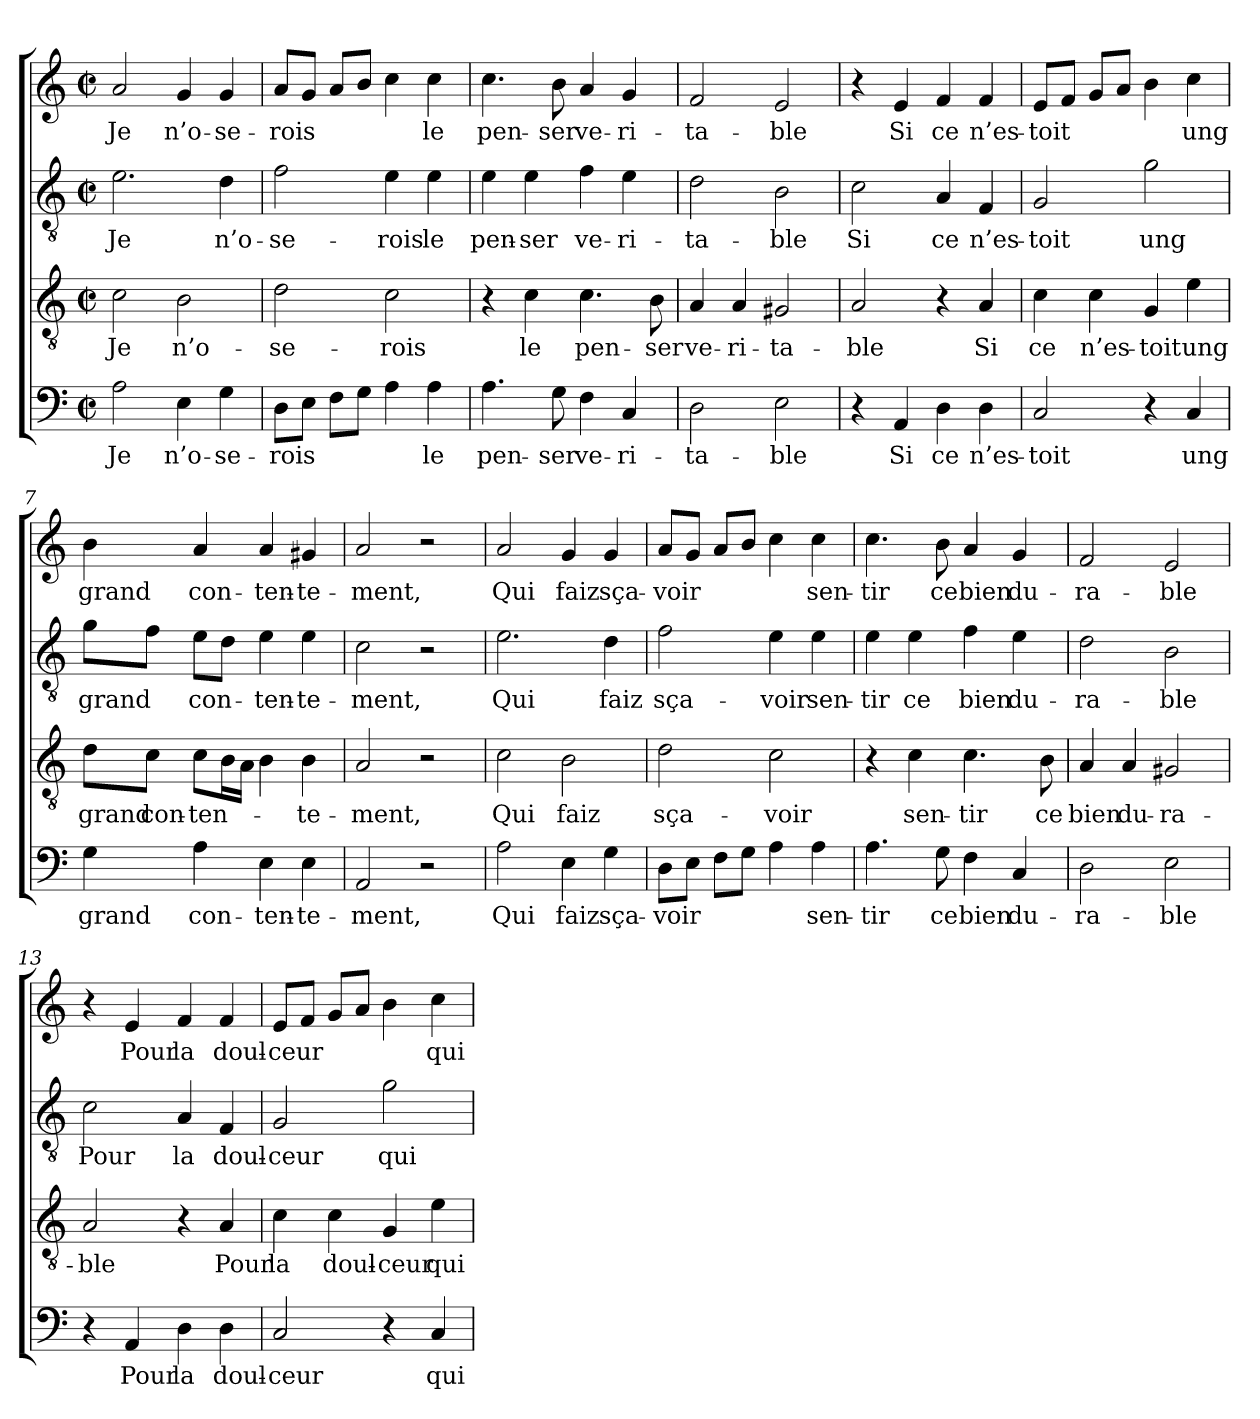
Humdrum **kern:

**kern	**text	**kern	**text	**kern	**text	**kern	**text
*part4	*part4	*part3	*part3	*part2	*part2	*part1	*part1
*staff4	*staff4	*staff3	*staff3	*staff2	*staff2	*staff1	*staff1
*clefF4	*	*clefGv2	*	*clefGv2	*	*clefG2	*
*	*	*ITrd7c12	*	*ITrd7c12	*	*	*
*k[]	*	*k[]	*	*k[]	*	*k[]	*
*M2/2	*	*M2/2	*	*M2/2	*	*M2/2	*
*met(c|)	*	*met(c|)	*	*met(c|)	*	*met(c|)	*
=1	=1	=1	=1	=1	=1	=1	=1
2A	Je	2C	Je	2.E	Je	2a	Je
4E	n’o-	2BB	n’o-	.	.	4g	n’o-
4G	-se-	.	.	4D	n’o-	4g	-se-
=2	=2	=2	=2	=2	=2	=2	=2
8DL	-rois	2D	-se-	2F	-se-	8aL	-rois
8EJ	.	.	.	.	.	8gJ	.
8FL	.	.	.	.	.	8aL	.
8GJ	.	.	.	.	.	8bJ	.
4A	.	2C	-rois	4E	-rois	4cc	.
4A	le	.	.	4E	le	4cc	le
=3	=3	=3	=3	=3	=3	=3	=3
4.A	pen-	4r	.	4E	pen-	4.cc	pen-
.	.	4C	le	4E	-ser	.	.
8G	-ser	.	.	.	.	8b	-ser
4F	ve-	4.C	pen-	4F	ve-	4a	ve-
4C	-ri-	.	.	4E	-ri-	4g	-ri-
.	.	8BB	-ser	.	.	.	.
=4	=4	=4	=4	=4	=4	=4	=4
2D	-ta-	4AA	ve-	2D	-ta-	2f	-ta-
.	.	4AA	-ri-	.	.	.	.
2E	-ble	2GG#X	-ta-	2BB	-ble	2e	-ble
!!LO:LB:g=z
=5	=5	=5	=5	=5	=5	=5	=5
4r	.	2AA	-ble	2C	Si	4r	.
4AA	Si	.	.	.	.	4e	Si
4D	ce	4r	.	4AA	ce	4f	ce
4D	n’es-	4AA	Si	4FF	n’es-	4f	n’es-
=6	=6	=6	=6	=6	=6	=6	=6
2C	-toit	4C	ce	2GG	-toit	8eL	-toit
.	.	.	.	.	.	8fJ	.
.	.	4C	n’es-	.	.	8gL	.
.	.	.	.	.	.	8aJ	.
4r	.	4GG	-toit	2G	ung	4b	.
4C	ung	4E	ung	.	.	4cc	ung
=7	=7	=7	=7	=7	=7	=7	=7
4G	grand	8DL	grand	8GL	grand	4b	grand
.	.	8CJ	con-	8FJ	.	.	.
4A	con-	8CL	-ten-	8EL	con-	4a	con-
.	.	16BBL	.	8DJ	.	.	.
.	.	16AAJJ	.	.	.	.	.
4E	-ten-	4BB	.	4E	-ten-	4a	-ten-
4E	-te-	4BB	-te-	4E	-te-	4g#X	-te-
=8	=8	=8	=8	=8	=8	=8	=8
2AA	-ment,	2AA	-ment,	2C	-ment,	2a	-ment,
2r	.	2r	.	2r	.	2r	.
!!LO:LB:g=z
=9	=9	=9	=9	=9	=9	=9	=9
2A	Qui	2C	Qui	2.E	Qui	2a	Qui
4E	faiz	2BB	faiz	.	.	4g	faiz
4G	sça-	.	.	4D	faiz	4g	sça-
=10	=10	=10	=10	=10	=10	=10	=10
8DL	-voir	2D	sça-	2F	sça-	8aL	-voir
8EJ	.	.	.	.	.	8gJ	.
8FL	.	.	.	.	.	8aL	.
8GJ	.	.	.	.	.	8bJ	.
4A	.	2C	-voir	4E	-voir	4cc	.
4A	sen-	.	.	4E	sen-	4cc	sen-
=11	=11	=11	=11	=11	=11	=11	=11
4.A	-tir	4r	.	4E	-tir	4.cc	-tir
.	.	4C	sen-	4E	ce	.	.
8G	ce	.	.	.	.	8b	ce
4F	bien	4.C	-tir	4F	bien	4a	bien
4C	du-	.	.	4E	du-	4g	du-
.	.	8BB	ce	.	.	.	.
=12	=12	=12	=12	=12	=12	=12	=12
2D	-ra-	4AA	bien	2D	-ra-	2f	-ra-
.	.	4AA	du-	.	.	.	.
2E	-ble	2GG#X	-ra-	2BB	-ble	2e	-ble
!!LO:PB:g=z
=13	=13	=13	=13	=13	=13	=13	=13
4r	.	2AA	-ble	2C	Pour	4r	.
4AA	Pour	.	.	.	.	4e	Pour
4D	la	4r	.	4AA	la	4f	la
4D	doul-	4AA	Pour	4FF	doul-	4f	doul-
=14	=14	=14	=14	=14	=14	=14	=14
2C	-ceur	4C	la	2GG	-ceur	8eL	-ceur
.	.	.	.	.	.	8fJ	.
.	.	4C	doul-	.	.	8gL	.
.	.	.	.	.	.	8aJ	.
4r	.	4GG	-ceur	2G	qui	4b	.
4C	qui	4E	qui	.	.	4cc	qui
=	=	=	=	=	=	=	=
*-	*-	*-	*-	*-	*-	*-	*-
